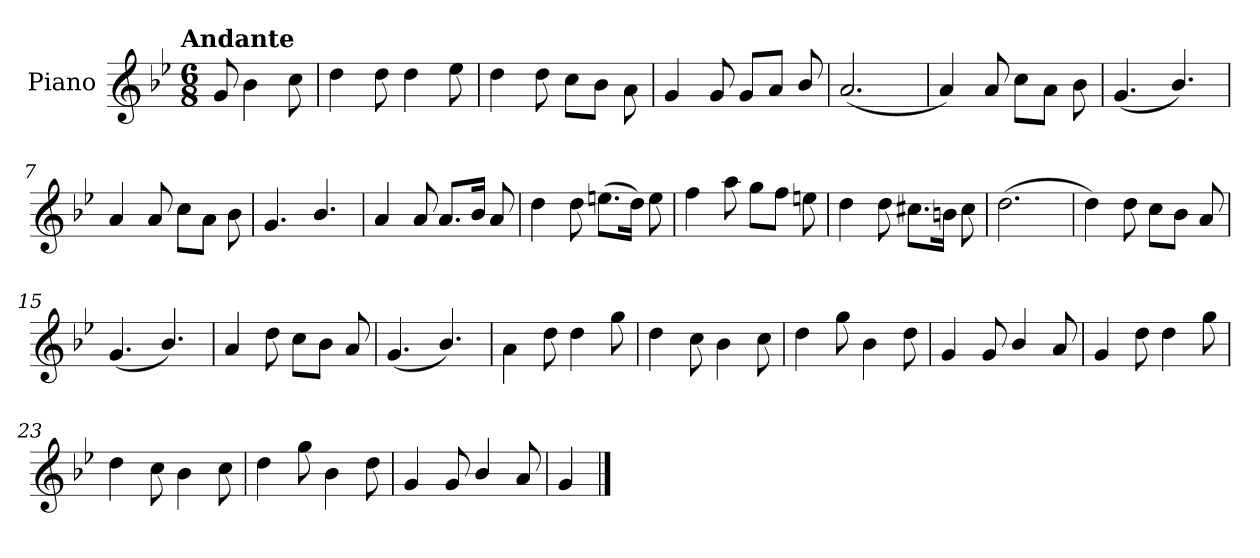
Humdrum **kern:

**kern
*part1
*staff1
*I"Piano
*I'Pno.
*clefG2
*k[b-e-]
!!LO:TX:omd:t=Andante
*M6/8
*MM92
=
8g/
4b-\
8cc\
=1
4dd\
8dd\
4dd\
8ee-\
=2
4dd\
8dd\
8cc\L
8b-\J
8a\
=3
4g/
8g/
8g/L
8a/J
8b-/
!!LO:LB:g=z
=4
(<2.a/
=5
4a/)
8a/
8cc\L
8a\J
8b-\
=6
(<4.g/
4.b-/)
=7
4a/
8a/
8cc\L
8a\J
8b-\
=8
4.g/
4.b-/
=9
4a/
8a/
8.a/L
16b-/Jk
8a/
!!LO:LB:g=z
=10
4dd\
8dd\
(>8.een\L
16dd\Jk)
8ee\
=11
4ff\
8aa\
8gg\L
8ff\J
8een\
=12
4dd\
8dd\
8.cc#X\L
16bn\Jk
8cc#\
=13
(>2.dd\
!!LO:LB:g=z
=14
4dd\)
8dd\
8cc\L
8b-\J
8a/
=15
(<4.g/
4.b-/)
=16
4a/
8dd\
8cc\L
8b-\J
8a/
=17
(<4.g/
4.b-/)
!!LO:LB:g=z
=18
4a\
8dd\
4dd\
8gg\
=19
4dd\
8cc\
4b-\
8cc\
=20
4dd\
8gg\
4b-\
8dd\
=21
4g/
8g/
4b-/
8a/
=22
4g/
8dd\
4dd\
8gg\
!!LO:LB:g=z
=23
4dd\
8cc\
4b-\
8cc\
=24
4dd\
8gg\
4b-\
8dd\
=25
4g/
8g/
4b-/
8a/
=26
4g/
==
*-
